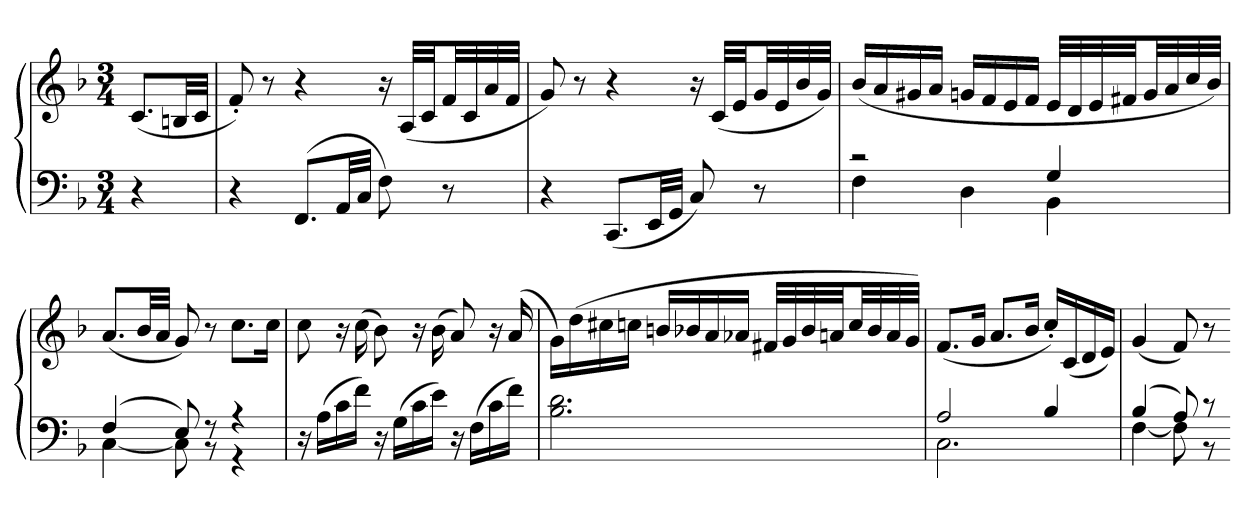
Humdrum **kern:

**kern	**kern
*part1	*part1
*staff2	*staff1
*clefF4	*clefG2
*k[b-]	*k[b-]
*M3/4	*M3/4
=	=
4r	(8.cL
.	32BnLL
.	32cJJJ
=	=
4r	8f')
.	8r
(8.FFL	4r
32AALL	.
32CJJJ	.
8F)	16r
.	(32ALLL
.	32cJJ
8r	32fLL
.	32c
.	32a
.	32fJJJ
=	=
4r	8g)
.	8r
(8.CCL	4r
32EELL	.
32GGJJJ	.
8C)	16r
.	(32cLLL
.	32eJJ
8r	32gLL
.	32e
.	32b-
.	32gJJJ)
=	=
*^	*
2r	4F	(16b-LL
.	.	16a
.	.	16g#X
.	.	16aJJ
.	4D	16gnLL
.	.	16f
.	.	16e
.	.	16fJJ
4G	4BB-	32eLLL
.	.	32d
.	.	32e
.	.	32f#XJJ
.	.	32gLL
.	.	32a
.	.	32cc
.	.	32b-JJJ)
=	=	=
(4F	[4C	(8.aL
.	.	32b-LL
.	.	32aJJJ
8E)	8C]	8g)
8r	8r	8r
4r	4r	8.ccL
.	.	16ccJk
*v	*v	*
=	=
16r	8cc
(16ALL	.
16c	16r
16fJJ)	(16cc
16r	8b-)
(16GLL	.
16c	16r
16eJJ)	(16b-
16r	8a)
(16FLL	.
16c	16r
16fJJ)	(16a
=	=
2.B- 2.d	16gLL)
.	(16dd
.	16cc#X
.	16ccnJJ
.	16bnLL
.	16b-X
.	16a
.	16a-XJJ
.	32f#XLLL
.	32g
.	32b-
.	32anJJ
.	32ccLL
.	32b-
.	32a
.	32gJJJ)
=	=
*^	*
2A	2.C	(8.fL
.	.	16gJk
.	.	8.aL
.	.	16b-Jk
4B-	.	16cc'LL)
.	.	(16c
.	.	16d
.	.	16eJJ)
=	=	=
(4B-	[4F	(4g
8A)	8F]	8f)
8r	8r	8r
*v	*v	*
=-	=-
*-	*-
